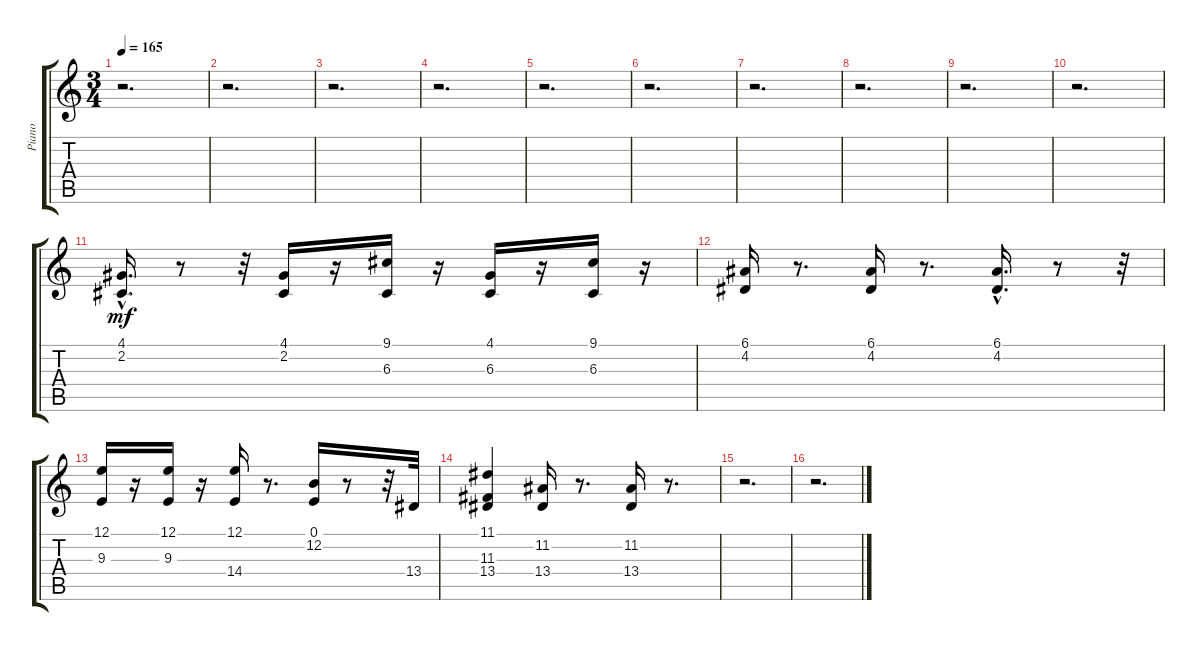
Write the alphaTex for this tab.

\track ("Piano" "Piano") {instrument acousticgrandpiano}
\staff {score tabs}
\tuning (E4 B3 G3 D3 A2 E2) {hide}
\ts (3 4)
\tempo 165
\clef g2
\ks c
r.2{d dy mf} |
r.2{d} |
r.2{d} |
r.2{d} |
r.2{d} |
r.2{d} |
r.2{d} |
r.2{d} |
r.2{d} |
r.2{d} |
(4.1{hac} 2.2{hac}).16{d} r.8 r.32 (4.1 2.2).16 r.16 (9.1 6.3).16 r.16 (4.1 6.3).16 r.16 (9.1 6.3).16 r.16 |
(6.1 4.2).16 r.8{d} (6.1 4.2).16 r.8{d} (6.1 4.2{hac}).16{d} r.8 r.32 |
(12.1 9.3).16 r.16 (12.1 9.3).16 r.16 (12.1 14.4).16 r.8{d} (0.1 12.2).16 r.8 r.32 13.4.32 |
(11.1 11.3 13.4).4 (11.2 13.4).16 r.8{d} (11.2 13.4).16 r.8{d} |
r.2{d} |
r.2{d}
